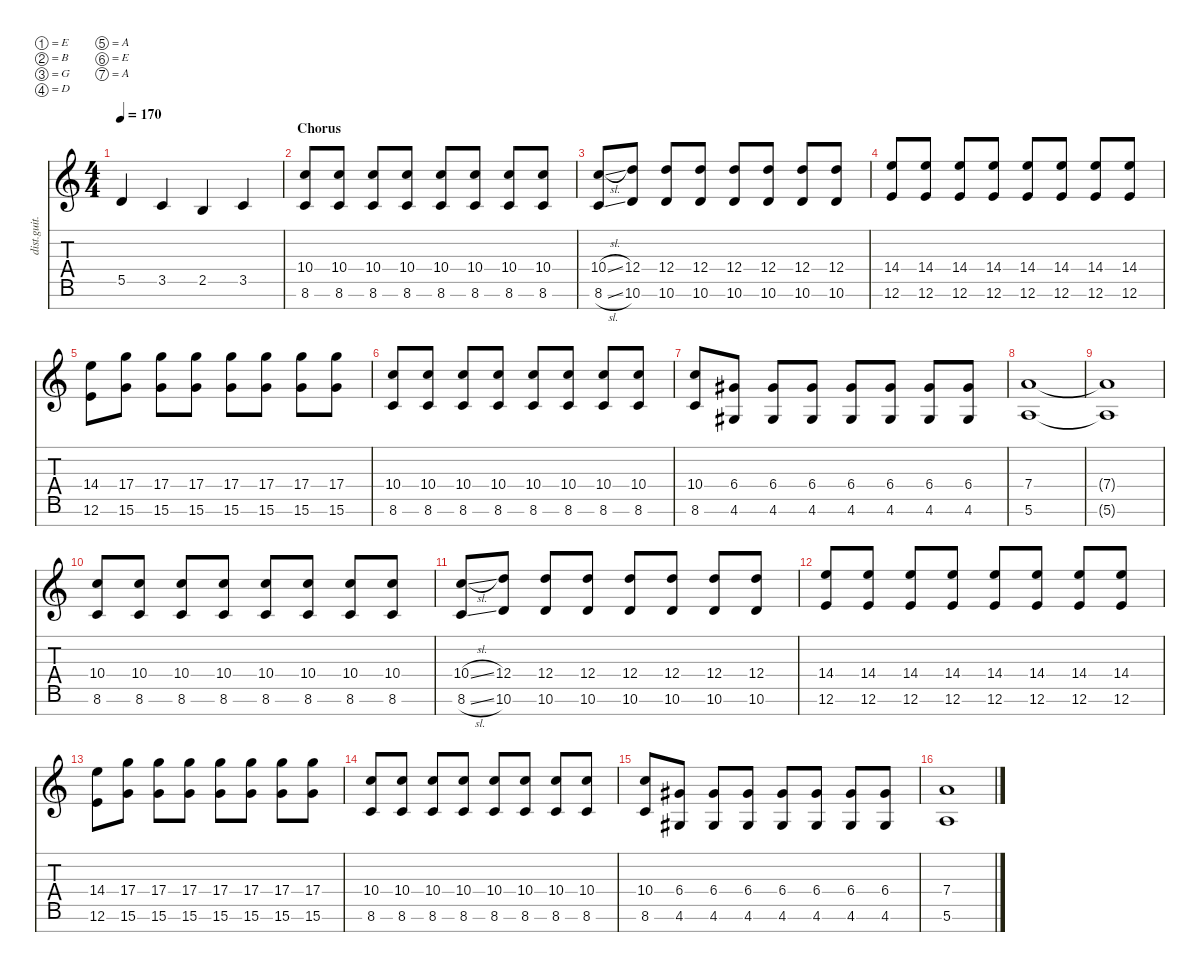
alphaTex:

\defaultSystemsLayout 4
\hideDynamics
\bracketExtendMode nobrackets
\track ("Distortion Guitar - Lead" "dist.guit.") {instrument distortionguitar}
\staff {score tabs}
\tuning (E4 B3 G3 D3 A2 E2 A1)
\ts (4 4)
\tempo 170
\clef g2
\ks c
5.5.4{dy mf beam Up} 3.5.4{beam Up} 2.5.4{beam Up} 3.5.4{beam Up} |
\section ("" "Chorus")
(8.6 10.4).8{beam Up} (8.6 10.4).8{beam Up} (8.6 10.4).8{beam Up} (8.6 10.4).8{beam Up} (8.6 10.4).8{beam Up} (8.6 10.4).8{beam Up} (8.6 10.4).8{beam Up} (8.6 10.4).8{beam Up} |
(8.6{sl} 10.4{sl}).8{beam Up} (10.6 12.4).8{beam Up} (10.6 12.4).8{beam Up} (10.6 12.4).8{beam Up} (10.6 12.4).8{beam Up} (10.6 12.4).8{beam Up} (10.6 12.4).8{beam Up} (10.6 12.4).8{beam Up} |
(12.6 14.4).8{beam Up} (12.6 14.4).8{beam Up} (12.6 14.4).8{beam Up} (12.6 14.4).8{beam Up} (12.6 14.4).8{beam Up} (12.6 14.4).8{beam Up} (12.6 14.4).8{beam Up} (12.6 14.4).8{beam Up} |
(12.6 14.4).8{beam Down} (15.6 17.4).8{beam Down} (15.6 17.4).8{beam Down} (15.6 17.4).8{beam Down} (15.6 17.4).8{beam Down} (15.6 17.4).8{beam Down} (15.6 17.4).8{beam Down} (15.6 17.4).8{beam Down} |
(8.6 10.4).8{beam Up} (8.6 10.4).8{beam Up} (8.6 10.4).8{beam Up} (8.6 10.4).8{beam Up} (8.6 10.4).8{beam Up} (8.6 10.4).8{beam Up} (8.6 10.4).8{beam Up} (8.6 10.4).8{beam Up} |
(8.6 10.4).8{beam Up} (4.6{acc #} 6.4{acc #}).8{beam Up} (4.6{acc #} 6.4{acc #}).8{beam Up} (4.6{acc #} 6.4{acc #}).8{beam Up} (4.6{acc #} 6.4{acc #}).8{beam Up} (4.6{acc #} 6.4{acc #}).8{beam Up} (4.6{acc #} 6.4{acc #}).8{beam Up} (4.6{acc #} 6.4{acc #}).8{beam Up} |
(5.6 7.4).1{beam Up} |
(5.6{t} 7.4{t}).1{beam Up} |
(8.6 10.4).8{beam Up} (8.6 10.4).8{beam Up} (8.6 10.4).8{beam Up} (8.6 10.4).8{beam Up} (8.6 10.4).8{beam Up} (8.6 10.4).8{beam Up} (8.6 10.4).8{beam Up} (8.6 10.4).8{beam Up} |
(8.6{sl} 10.4{sl}).8{beam Up} (10.6 12.4).8{beam Up} (10.6 12.4).8{beam Up} (10.6 12.4).8{beam Up} (10.6 12.4).8{beam Up} (10.6 12.4).8{beam Up} (10.6 12.4).8{beam Up} (10.6 12.4).8{beam Up} |
(12.6 14.4).8{beam Up} (12.6 14.4).8{beam Up} (12.6 14.4).8{beam Up} (12.6 14.4).8{beam Up} (12.6 14.4).8{beam Up} (12.6 14.4).8{beam Up} (12.6 14.4).8{beam Up} (12.6 14.4).8{beam Up} |
(12.6 14.4).8{beam Down} (15.6 17.4).8{beam Down} (15.6 17.4).8{beam Down} (15.6 17.4).8{beam Down} (15.6 17.4).8{beam Down} (15.6 17.4).8{beam Down} (15.6 17.4).8{beam Down} (15.6 17.4).8{beam Down} |
(8.6 10.4).8{beam Up} (8.6 10.4).8{beam Up} (8.6 10.4).8{beam Up} (8.6 10.4).8{beam Up} (8.6 10.4).8{beam Up} (8.6 10.4).8{beam Up} (8.6 10.4).8{beam Up} (8.6 10.4).8{beam Up} |
(8.6 10.4).8{beam Up} (4.6{acc #} 6.4{acc #}).8{beam Up} (4.6{acc #} 6.4{acc #}).8{beam Up} (4.6{acc #} 6.4{acc #}).8{beam Up} (4.6{acc #} 6.4{acc #}).8{beam Up} (4.6{acc #} 6.4{acc #}).8{beam Up} (4.6{acc #} 6.4{acc #}).8{beam Up} (4.6{acc #} 6.4{acc #}).8{beam Up} |
(5.6 7.4).1{beam Up}
